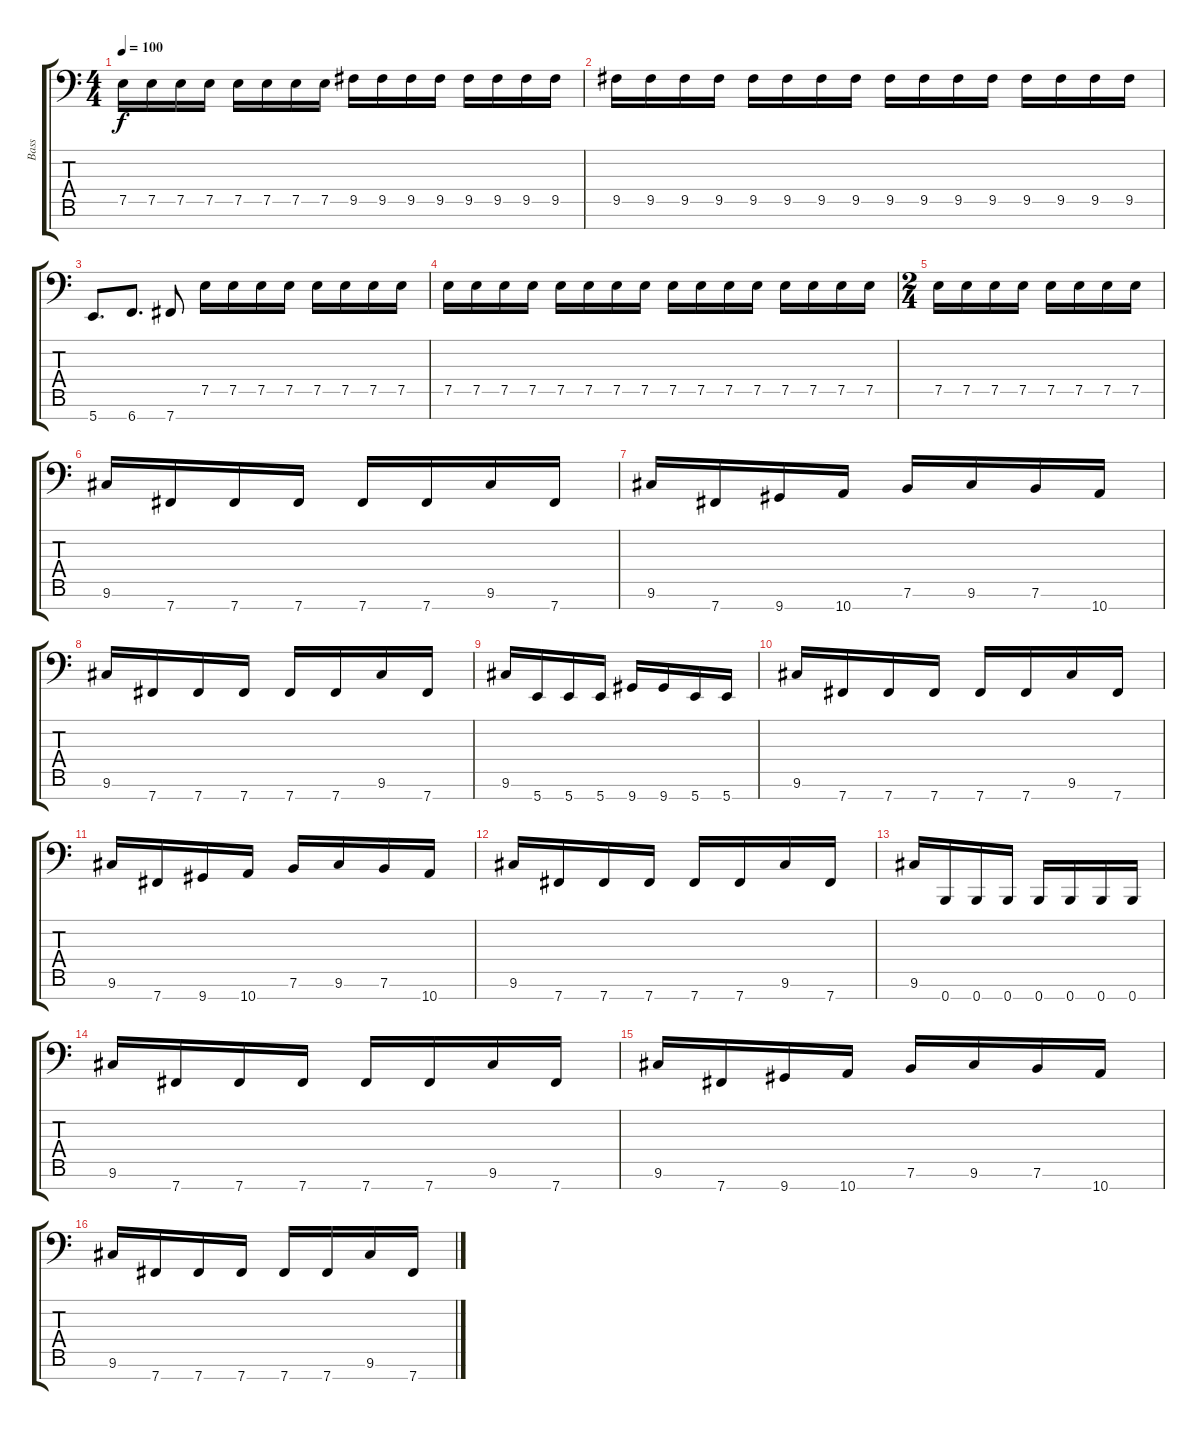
\track ("Bass" "Bass") {instrument electricbasspick}
\staff {score tabs}
\tuning (E3 B2 G2 D2 A1 E1 B0) {hide}
\ts (4 4)
\tempo 100
\clef f4
\ks c
7.5.16{dy f} 7.5.16 7.5.16 7.5.16 7.5.16 7.5.16 7.5.16 7.5.16 9.5.16 9.5.16 9.5.16 9.5.16 9.5.16 9.5.16 9.5.16 9.5.16 |
9.5.16 9.5.16 9.5.16 9.5.16 9.5.16 9.5.16 9.5.16 9.5.16 9.5.16 9.5.16 9.5.16 9.5.16 9.5.16 9.5.16 9.5.16 9.5.16 |
5.7.8{d} 6.7.8{d} 7.7.8 7.5.16 7.5.16 7.5.16 7.5.16 7.5.16 7.5.16 7.5.16 7.5.16 |
7.5.16 7.5.16 7.5.16 7.5.16 7.5.16 7.5.16 7.5.16 7.5.16 7.5.16 7.5.16 7.5.16 7.5.16 7.5.16 7.5.16 7.5.16 7.5.16 |
\ts (2 4)
7.5.16 7.5.16 7.5.16 7.5.16 7.5.16 7.5.16 7.5.16 7.5.16 |
9.6.16 7.7.16 7.7.16 7.7.16 7.7.16 7.7.16 9.6.16 7.7.16 |
9.6.16 7.7.16 9.7.16 10.7.16 7.6.16 9.6.16 7.6.16 10.7.16 |
9.6.16 7.7.16 7.7.16 7.7.16 7.7.16 7.7.16 9.6.16 7.7.16 |
9.6.16 5.7.16 5.7.16 5.7.16 9.7.16 9.7.16 5.7.16 5.7.16 |
9.6.16 7.7.16 7.7.16 7.7.16 7.7.16 7.7.16 9.6.16 7.7.16 |
9.6.16 7.7.16 9.7.16 10.7.16 7.6.16 9.6.16 7.6.16 10.7.16 |
9.6.16 7.7.16 7.7.16 7.7.16 7.7.16 7.7.16 9.6.16 7.7.16 |
9.6.16 0.7.16 0.7.16 0.7.16 0.7.16 0.7.16 0.7.16 0.7.16 |
9.6.16 7.7.16 7.7.16 7.7.16 7.7.16 7.7.16 9.6.16 7.7.16 |
9.6.16 7.7.16 9.7.16 10.7.16 7.6.16 9.6.16 7.6.16 10.7.16 |
9.6.16 7.7.16 7.7.16 7.7.16 7.7.16 7.7.16 9.6.16 7.7.16
